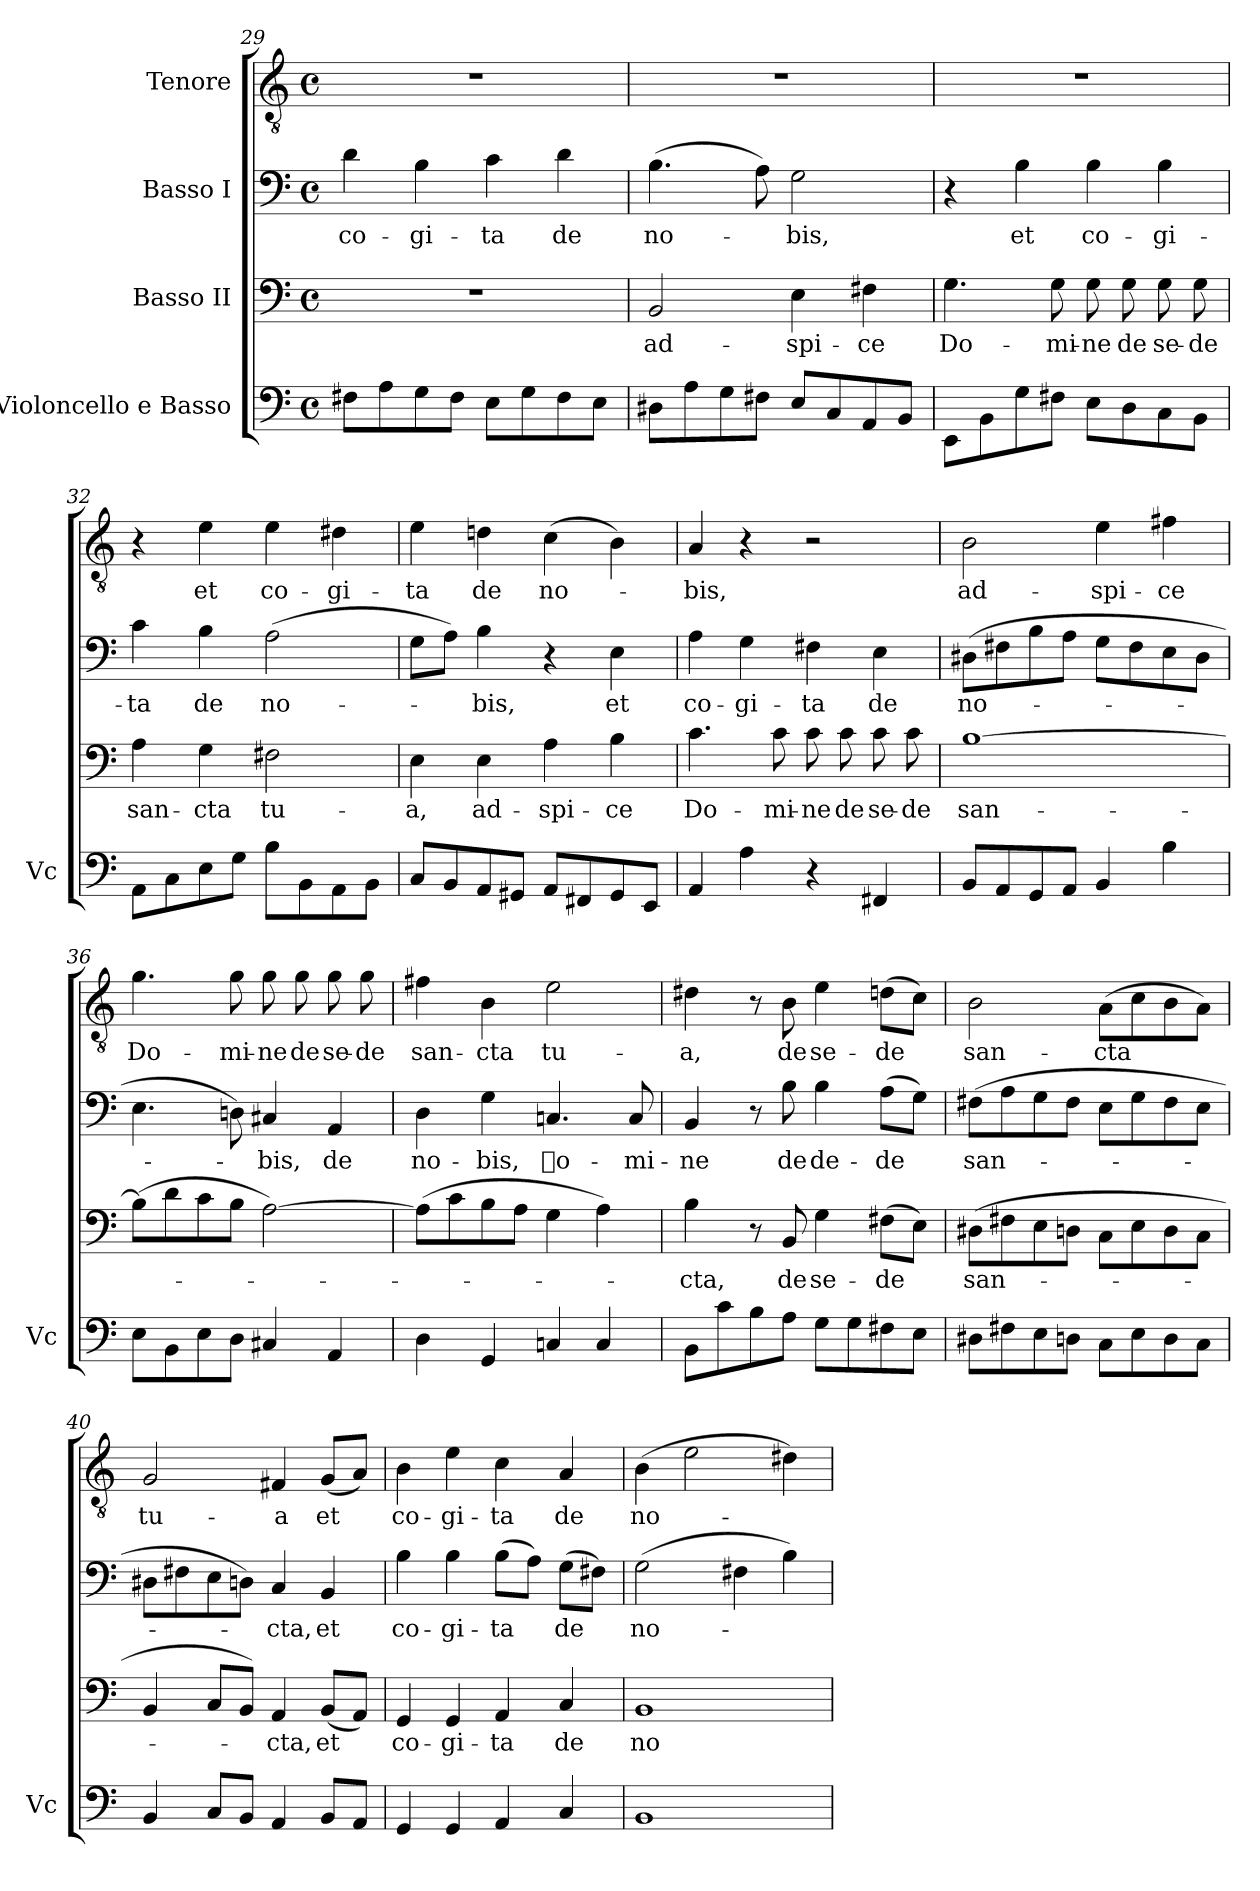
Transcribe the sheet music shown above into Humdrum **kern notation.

**kern	**kern	**text	**kern	**text	**kern	**text
*part4	*part3	*part3	*part2	*part2	*part1	*part1
*staff4	*staff3	*staff3	*staff2	*staff2	*staff1	*staff1
*I"Violoncello  e Basso	*I"Basso II	*	*I"Basso I	*	*I"Tenore	*
*I'Vc	*	*	*	*	*	*
!!LO:LB:g=z
*clefF4	*clefF4	*	*clefF4	*	*clefGv2	*
*k[]	*k[]	*	*k[]	*	*k[]	*
*M4/4	*M4/4	*	*M4/4	*	*M4/4	*
*met(c)	*met(c)	*	*met(c)	*	*met(c)	*
=29	=29	=29	=29	=29	=29	=29
!	!	!	!	!LO:LY:b	!	!
8F#X\L	1r	.	4d\	co-	1r	.
8A\	.	.	.	.	.	.
!	!	!	!	!LO:LY:b	!	!
8G\	.	.	4B\	-gi-	.	.
8F#\J	.	.	.	.	.	.
!	!	!	!	!LO:LY:b	!	!
8E\L	.	.	4c\	-ta	.	.
8G\	.	.	.	.	.	.
!	!	!	!	!LO:LY:b	!	!
8F#\	.	.	4d\	de	.	.
8E\J	.	.	.	.	.	.
=30	=30	=30	=30	=30	=30	=30
!	!	!LO:LY:b	!	!LO:LY:b	!	!
8D#X\L	2BB/	ad-	(>4.B\	no-	1r	.
8A\	.	.	.	.	.	.
8G\	.	.	.	.	.	.
8F#X\J	.	.	8A\)	.	.	.
!	!	!LO:LY:b	!	!LO:LY:b	!	!
8E/L	4E\	-spi-	2G\	-bis,	.	.
8C/	.	.	.	.	.	.
!	!	!LO:LY:b	!	!	!	!
8AA/	4F#X\	-ce	.	.	.	.
8BB/J	.	.	.	.	.	.
=31	=31	=31	=31	=31	=31	=31
!	!	!LO:LY:b	!	!	!	!
8EE\L	4.G\	Do-	4r	.	1r	.
8BB\	.	.	.	.	.	.
!	!	!	!	!LO:LY:b	!	!
8G\	.	.	4B\	et	.	.
!	!	!LO:LY:b	!	!	!	!
8F#X\J	8G\	-mi-	.	.	.	.
!	!	!LO:LY:b	!	!LO:LY:b	!	!
8E\L	8G\	-ne	4B\	co-	.	.
!	!	!LO:LY:b	!	!	!	!
8D\	8G\	de	.	.	.	.
!	!	!LO:LY:b	!	!LO:LY:b	!	!
8C\	8G\	se-	4B\	-gi-	.	.
!	!	!LO:LY:b	!	!	!	!
8BB\J	8G\	-de	.	.	.	.
=32	=32	=32	=32	=32	=32	=32
!	!	!LO:LY:b	!	!LO:LY:b	!	!
8AA\L	4A\	san-	4c\	-ta	4r	.
8C\	.	.	.	.	.	.
!	!	!LO:LY:b	!	!LO:LY:b	!	!LO:LY:b
8E\	4G\	-cta	4B\	de	4e\	et
8G\J	.	.	.	.	.	.
!	!	!LO:LY:b	!	!LO:LY:b	!	!LO:LY:b
8B\L	2F#X\	tu-	(>2A\	no-	4e\	co-
8BB\	.	.	.	.	.	.
!	!	!	!	!	!	!LO:LY:b
8AA\	.	.	.	.	4d#X\	-gi-
8BB\J	.	.	.	.	.	.
=33	=33	=33	=33	=33	=33	=33
!	!	!LO:LY:b	!	!	!	!LO:LY:b
8C/L	4E\	-a,	8G\L	.	4e\	-ta
8BB/	.	.	8A\J)	.	.	.
!	!	!LO:LY:b	!	!LO:LY:b	!	!LO:LY:b
8AA/	4E\	ad-	4B\	-bis,	4dn\	de
8GG#X/J	.	.	.	.	.	.
!	!	!LO:LY:b	!	!	!	!LO:LY:b
8AA/L	4A\	-spi-	4r	.	(>4c\	no-
8FF#X/	.	.	.	.	.	.
!	!	!LO:LY:b	!	!LO:LY:b	!	!
8GG#/	4B\	-ce	4E\	et	4B\)	.
8EE/J	.	.	.	.	.	.
=34	=34	=34	=34	=34	=34	=34
!	!	!LO:LY:b	!	!LO:LY:b	!	!LO:LY:b
4AA/	4.c\	Do-	4A\	co-	4A/	-bis,
!	!	!	!	!LO:LY:b	!	!
4A\	.	.	4G\	-gi-	4r	.
!	!	!LO:LY:b	!	!	!	!
.	8c\	-mi-	.	.	.	.
!	!	!LO:LY:b	!	!LO:LY:b	!	!
4r	8c\	-ne	4F#X\	-ta	2r	.
!	!	!LO:LY:b	!	!	!	!
.	8c\	de	.	.	.	.
!	!	!LO:LY:b	!	!LO:LY:b	!	!
4FF#X/	8c\	se-	4E\	de	.	.
!	!	!LO:LY:b	!	!	!	!
.	8c\	-de	.	.	.	.
!!LO:LB:g=z
=35	=35	=35	=35	=35	=35	=35
!	!	!LO:LY:b	!	!LO:LY:b	!	!LO:LY:b
8BB/L	[1B	san-	(>8D#X\L	no-	2B\	ad-
8AA/	.	.	8F#X\	.	.	.
8GG/	.	.	8B\	.	.	.
8AA/J	.	.	8A\J	.	.	.
!	!	!	!	!	!	!LO:LY:b
4BB/	.	.	8G\L	.	4e\	-spi-
.	.	.	8F#\	.	.	.
!	!	!	!	!	!	!LO:LY:b
4B\	.	.	8E\	.	4f#X\	-ce
.	.	.	8D#\J	.	.	.
=36	=36	=36	=36	=36	=36	=36
!	!	!	!	!	!	!LO:LY:b
8E\L	(>8B\L]	.	4.E\	.	4.g\	Do-
8BB\	8d\	.	.	.	.	.
8E\	8c\	.	.	.	.	.
!	!	!	!	!	!	!LO:LY:b
8D\J	8B\J	.	8Dn\)	.	8g\	-mi-
!	!	!	!	!LO:LY:b	!	!LO:LY:b
4C#X/	[2A\)	.	4C#X/	-bis,	8g\	-ne
!	!	!	!	!	!	!LO:LY:b
.	.	.	.	.	8g\	de
!	!	!	!	!LO:LY:b	!	!LO:LY:b
4AA/	.	.	4AA/	de	8g\	se-
!	!	!	!	!	!	!LO:LY:b
.	.	.	.	.	8g\	-de
=37	=37	=37	=37	=37	=37	=37
!	!	!	!	!LO:LY:b	!	!LO:LY:b
4D\	(>8A\L]	.	4D\	no-	4f#X\	san-
.	8c\	.	.	.	.	.
!	!	!	!	!LO:LY:b	!	!LO:LY:b
4GG/	8B\	.	4G\	-bis,	4B\	-cta
.	8A\J	.	.	.	.	.
!	!	!	!	!LO:LY:b	!	!LO:LY:b
4Cn/	4G\	.	4.Cn/	Ｄo-	2e\	tu-
4C/	4A\)	.	.	.	.	.
!	!	!	!	!LO:LY:b	!	!
.	.	.	8C/	-mi-	.	.
=38	=38	=38	=38	=38	=38	=38
!	!	!LO:LY:b	!	!LO:LY:b	!	!LO:LY:b
8BB\L	4B\	-cta,	4BB/	-ne	4d#X\	-a,
8c\	.	.	.	.	.	.
8B\	8r	.	8r	.	8r	.
!	!	!LO:LY:b	!	!LO:LY:b	!	!LO:LY:b
8A\J	8BB/	de	8B\	de	8B\	de
!	!	!LO:LY:b	!	!LO:LY:b	!	!LO:LY:b
8G\L	4G\	se-	4B\	de-	4e\	se-
8G\	.	.	.	.	.	.
!	!	!LO:LY:b	!	!LO:LY:b	!	!LO:LY:b
8F#X\	(>8F#X\L	-de	(>8A\L	-de	(>8dn\L	-de
8E\J	8E\J)	.	8G\J)	.	8c\J)	.
=39	=39	=39	=39	=39	=39	=39
!	!	!LO:LY:b	!	!LO:LY:b	!	!LO:LY:b
8D#X\L	(>8D#X\L	san-	(>8F#X\L	san-	2B\	san-
8F#X\	8F#X\	.	8A\	.	.	.
8E\	8E\	.	8G\	.	.	.
8Dn\J	8Dn\J	.	8F#\J	.	.	.
!	!	!	!	!	!	!LO:LY:b
8C\L	8C\L	.	8E\L	.	(>8A\L	-cta
8E\	8E\	.	8G\	.	8c\	.
8D\	8D\	.	8F#\	.	8B\	.
8C\J	8C\J	.	8E\J	.	8A\J)	.
=40	=40	=40	=40	=40	=40	=40
!	!	!	!	!	!	!LO:LY:b
4BB/	4BB/	.	8D#X\L	.	2G/	tu-
.	.	.	8F#X\	.	.	.
8C/L	8C/L	.	8E\	.	.	.
8BB/J	8BB/J)	.	8Dn\J)	.	.	.
!	!	!LO:LY:b	!	!LO:LY:b	!	!LO:LY:b
4AA/	4AA/	-cta,	4C/	-cta,	4F#X/	-a
!	!	!LO:LY:b	!	!LO:LY:b	!	!LO:LY:b
8BB/L	(<8BB/L	et	4BB/	et	(<8G/L	et
8AA/J	8AA/J)	.	.	.	8A/J)	.
!!LO:PB:g=z
=41	=41	=41	=41	=41	=41	=41
!	!	!LO:LY:b	!	!LO:LY:b	!	!LO:LY:b
4GG/	4GG/	co-	4B\	co-	4B\	co-
!	!	!LO:LY:b	!	!LO:LY:b	!	!LO:LY:b
4GG/	4GG/	-gi-	4B\	-gi-	4e\	-gi-
!	!	!LO:LY:b	!	!LO:LY:b	!	!LO:LY:b
4AA/	4AA/	-ta	(>8B\L	-ta	4c\	-ta
.	.	.	8A\J)	.	.	.
!	!	!LO:LY:b	!	!LO:LY:b	!	!LO:LY:b
4C/	4C/	de	(>8G\L	de	4A/	de
.	.	.	8F#X\J)	.	.	.
=42	=42	=42	=42	=42	=42	=42
!	!	!LO:LY:b	!	!LO:LY:b	!	!LO:LY:b
1BB	1BB	no-	(>2G\	no-	(>4B\	no-
.	.	.	.	.	2e\	.
.	.	.	4F#X\	.	.	.
.	.	.	4B\)	.	4d#X\)	.
=	=	=	=	=	=	=
*-	*-	*-	*-	*-	*-	*-
